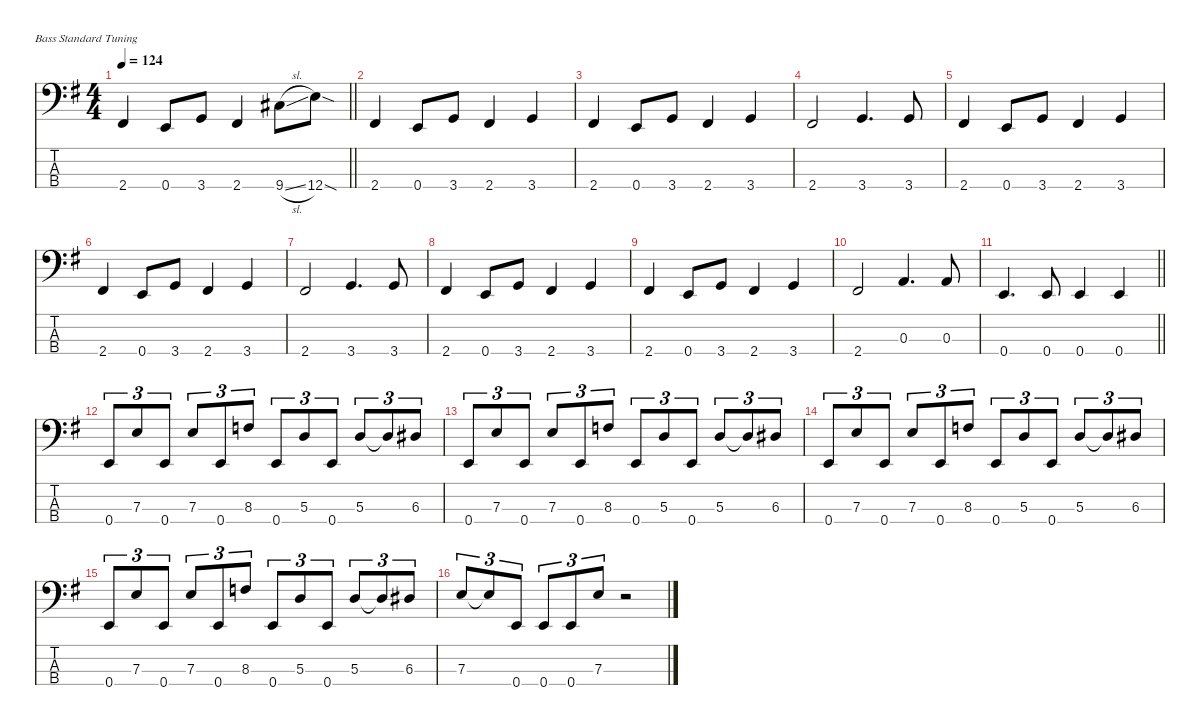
\defaultSystemsLayout 4
\hideDynamics
\bracketExtendMode nobrackets
\singleTrackTrackNamePolicy hidden
\multiTrackTrackNamePolicy hidden
\otherSystemsTrackNameOrientation horizontal
\track ("Bass Gtr" "el.bs.") {instrument electricbasspick}
\staff {score tabs}
\tuning (G2 D2 A1 E1)
\ts (4 4)
\tempo 124
\clef f4
\barLineRight lightlight
\ks g
2.4{acc #}.4{dy fff beam Up} 0.4{acc forcenatural}.8{beam Up} 3.4{acc forcenatural}.8{beam Up} 2.4{acc #}.4{beam Up} 9.4{sl acc #}.8{beam Down} 12.4{sod acc forcenatural}.8{beam Down} |
2.4{acc #}.4{beam Up} 0.4{acc forcenatural}.8{beam Up} 3.4{acc forcenatural}.8{beam Up} 2.4{acc #}.4{beam Up} 3.4{acc forcenatural}.4{beam Up} |
2.4{acc #}.4{beam Up} 0.4{acc forcenatural}.8{beam Up} 3.4{acc forcenatural}.8{beam Up} 2.4{acc #}.4{beam Up} 3.4{acc forcenatural}.4{beam Up} |
2.4{acc #}.2{beam Up} 3.4{acc forcenatural}.4{d beam Up} 3.4{acc forcenatural}.8{beam Up} |
2.4{acc #}.4{beam Up} 0.4{acc forcenatural}.8{beam Up} 3.4{acc forcenatural}.8{beam Up} 2.4{acc #}.4{beam Up} 3.4{acc forcenatural}.4{beam Up} |
2.4{acc #}.4{beam Up} 0.4{acc forcenatural}.8{beam Up} 3.4{acc forcenatural}.8{beam Up} 2.4{acc #}.4{beam Up} 3.4{acc forcenatural}.4{beam Up} |
2.4{acc #}.2{beam Up} 3.4{acc forcenatural}.4{d beam Up} 3.4{acc forcenatural}.8{beam Up} |
2.4{acc #}.4{beam Up} 0.4{acc forcenatural}.8{beam Up} 3.4{acc forcenatural}.8{beam Up} 2.4{acc #}.4{beam Up} 3.4{acc forcenatural}.4{beam Up} |
2.4{acc #}.4{beam Up} 0.4{acc forcenatural}.8{beam Up} 3.4{acc forcenatural}.8{beam Up} 2.4{acc #}.4{beam Up} 3.4{acc forcenatural}.4{beam Up} |
2.4{acc #}.2{beam Up} 0.3{acc forcenatural}.4{d beam Up} 0.3{acc forcenatural}.8{beam Up} |
\barLineRight lightlight
0.4{acc forcenatural}.4{d beam Up} 0.4{acc forcenatural}.8{beam Up} 0.4{acc forcenatural}.4{beam Up} 0.4{acc forcenatural}.4{beam Up} |
0.4{acc forcenatural}.8{tu (3 2) beam Up} 7.3{acc forcenatural}.8{tu (3 2) beam Up} 0.4{acc forcenatural}.8{tu (3 2) beam Up} 7.3{acc forcenatural}.8{tu (3 2) beam Up} 0.4{acc forcenatural}.8{tu (3 2) beam Up} 8.3{acc forcenatural}.8{tu (3 2) beam Up} 0.4{acc forcenatural}.8{tu (3 2) beam Up} 5.3{acc forcenatural}.8{tu (3 2) beam Up} 0.4{acc forcenatural}.8{tu (3 2) beam Up} 5.3{acc forcenatural}.8{tu (3 2) beam Up} 5.3{t acc forcenatural}.8{tu (3 2) beam Up} 6.3{acc #}.8{tu (3 2) beam Up} |
0.4{acc forcenatural}.8{tu (3 2) beam Up} 7.3{acc forcenatural}.8{tu (3 2) beam Up} 0.4{acc forcenatural}.8{tu (3 2) beam Up} 7.3{acc forcenatural}.8{tu (3 2) beam Up} 0.4{acc forcenatural}.8{tu (3 2) beam Up} 8.3{acc forcenatural}.8{tu (3 2) beam Up} 0.4{acc forcenatural}.8{tu (3 2) beam Up} 5.3{acc forcenatural}.8{tu (3 2) beam Up} 0.4{acc forcenatural}.8{tu (3 2) beam Up} 5.3{acc forcenatural}.8{tu (3 2) beam Up} 5.3{t acc forcenatural}.8{tu (3 2) beam Up} 6.3{acc #}.8{tu (3 2) beam Up} |
0.4{acc forcenatural}.8{tu (3 2) beam Up} 7.3{acc forcenatural}.8{tu (3 2) beam Up} 0.4{acc forcenatural}.8{tu (3 2) beam Up} 7.3{acc forcenatural}.8{tu (3 2) beam Up} 0.4{acc forcenatural}.8{tu (3 2) beam Up} 8.3{acc forcenatural}.8{tu (3 2) beam Up} 0.4{acc forcenatural}.8{tu (3 2) beam Up} 5.3{acc forcenatural}.8{tu (3 2) beam Up} 0.4{acc forcenatural}.8{tu (3 2) beam Up} 5.3{acc forcenatural}.8{tu (3 2) beam Up} 5.3{t acc forcenatural}.8{tu (3 2) beam Up} 6.3{acc #}.8{tu (3 2) beam Up} |
0.4{acc forcenatural}.8{tu (3 2) beam Up} 7.3{acc forcenatural}.8{tu (3 2) beam Up} 0.4{acc forcenatural}.8{tu (3 2) beam Up} 7.3{acc forcenatural}.8{tu (3 2) beam Up} 0.4{acc forcenatural}.8{tu (3 2) beam Up} 8.3{acc forcenatural}.8{tu (3 2) beam Up} 0.4{acc forcenatural}.8{tu (3 2) beam Up} 5.3{acc forcenatural}.8{tu (3 2) beam Up} 0.4{acc forcenatural}.8{tu (3 2) beam Up} 5.3{acc forcenatural}.8{tu (3 2) beam Up} 5.3{t acc forcenatural}.8{tu (3 2) beam Up} 6.3{acc #}.8{tu (3 2) beam Up} |
7.3{acc forcenatural}.8{tu (3 2) beam Up} 7.3{t acc forcenatural}.8{tu (3 2) beam Up} 0.4{acc forcenatural}.8{tu (3 2) beam Up} 0.4{acc forcenatural}.8{tu (3 2) beam Up} 0.4{acc forcenatural}.8{tu (3 2) beam Up} 7.3{acc forcenatural}.8{tu (3 2) beam Up} r.2{beam Up}
